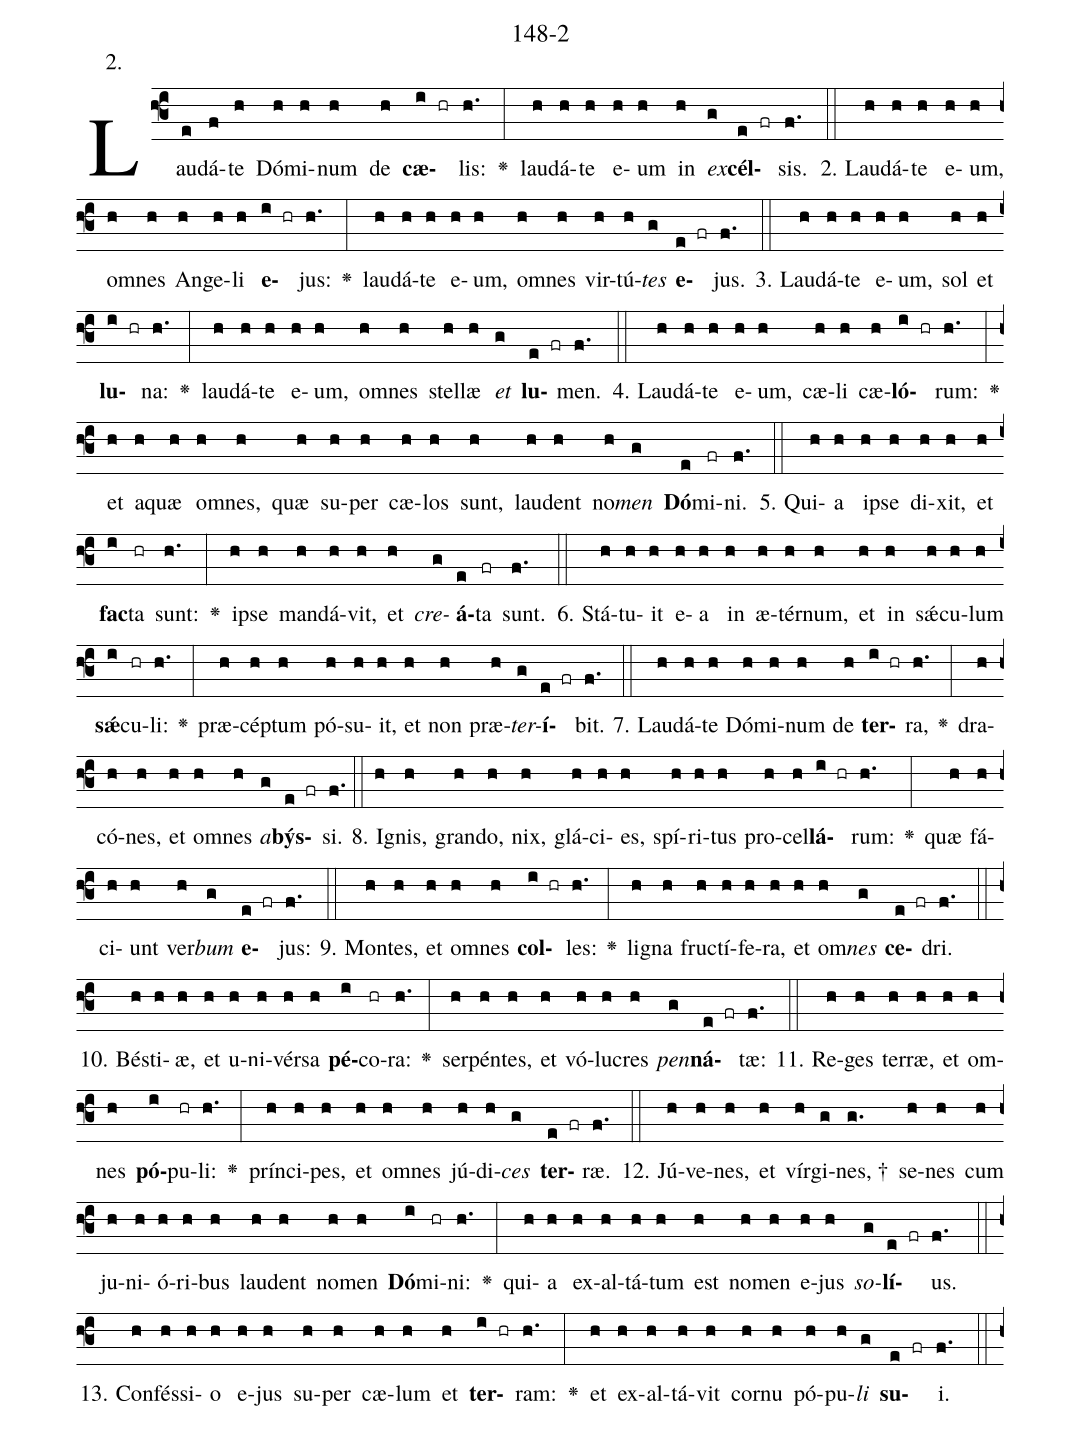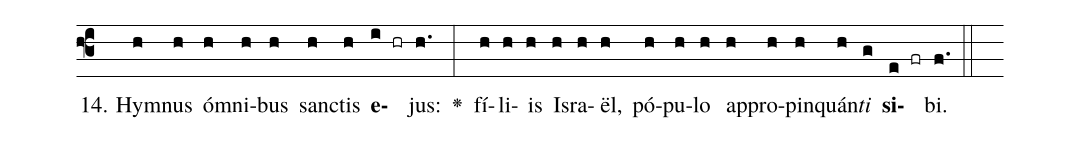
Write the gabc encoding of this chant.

name: 148-2;
annotation: 2.;
%%
(f3)Lau(e)dá(f)te(h) Dó(h)mi(h)num(h) de(h) <b>cæ</b>(i hr)lis:(h.) <v>\greheightstar</v>(:) lau(h)dá(h)te(h) e(h)um(h) in(h) <i>ex</i>(g)<b>cél</b>(e fr)sis.(f.) (::)
2. Lau(h)dá(h)te(h) e(h)um,(h) om(h)nes(h) An(h)ge(h)li(h) <b>e</b>(i hr)jus:(h.) <v>\greheightstar</v>(:) lau(h)dá(h)te(h) e(h)um,(h) om(h)nes(h) vir(h)tú(h)<i>tes</i>(g) <b>e</b>(e fr)jus.(f.) (::)
3. Lau(h)dá(h)te(h) e(h)um,(h) sol(h) et(h) <b>lu</b>(i hr)na:(h.) <v>\greheightstar</v>(:) lau(h)dá(h)te(h) e(h)um,(h) om(h)nes(h) stel(h)læ(h) <i>et</i>(g) <b>lu</b>(e fr)men.(f.) (::)
4. Lau(h)dá(h)te(h) e(h)um,(h) cæ(h)li(h) cæ(h)<b>ló</b>(i hr)rum:(h.) <v>\greheightstar</v>(:) et(h) a(h)quæ(h) om(h)nes,(h) quæ(h) su(h)per(h) cæ(h)los(h) sunt,(h) lau(h)dent(h) no(h)<i>men</i>(g) <b>Dó</b>(e)mi(fr)ni.(f.) (::)
5. Qui(h)a(h) ip(h)se(h) di(h)xit,(h) et(h) <b>fac</b>(i)ta(hr) sunt:(h.) <v>\greheightstar</v>(:) ip(h)se(h) man(h)dá(h)vit,(h) et(h) <i>cre</i>(g)<b>á</b>(e)ta(fr) sunt.(f.) (::)
6. Stá(h)tu(h)it(h) e(h)a(h) in(h) æ(h)tér(h)num,(h) et(h) in(h) sǽ(h)cu(h)lum(h) <b>sǽ</b>(i)cu(hr)li:(h.) <v>\greheightstar</v>(:) præ(h)cép(h)tum(h) pó(h)su(h)it,(h) et(h) non(h) præ(h)<i>ter</i>(g)<b>í</b>(e fr)bit.(f.) (::)
7. Lau(h)dá(h)te(h) Dó(h)mi(h)num(h) de(h) <b>ter</b>(i hr)ra,(h.) <v>\greheightstar</v>(:) dra(h)có(h)nes,(h) et(h) om(h)nes(h) <i>a</i>(g)<b>býs</b>(e fr)si.(f.) (::)
8. I(h)gnis,(h) gran(h)do,(h) nix,(h) glá(h)ci(h)es,(h) spí(h)ri(h)tus(h) pro(h)cel(h)<b>lá</b>(i hr)rum:(h.) <v>\greheightstar</v>(:) quæ(h) fá(h)ci(h)unt(h) ver(h)<i>bum</i>(g) <b>e</b>(e fr)jus:(f.) (::)
9. Mon(h)tes,(h) et(h) om(h)nes(h) <b>col</b>(i hr)les:(h.) <v>\greheightstar</v>(:) li(h)gna(h) fruc(h)tí(h)fe(h)ra,(h) et(h) om(h)<i>nes</i>(g) <b>ce</b>(e fr)dri.(f.) (::)
10. Bés(h)ti(h)æ,(h) et(h) u(h)ni(h)vér(h)sa(h) <b>pé</b>(i)co(hr)ra:(h.) <v>\greheightstar</v>(:) ser(h)pén(h)tes,(h) et(h) vó(h)lu(h)cres(h) <i>pen</i>(g)<b>ná</b>(e fr)tæ:(f.) (::)
11. Re(h)ges(h) ter(h)ræ,(h) et(h) om(h)nes(h) <b>pó</b>(i)pu(hr)li:(h.) <v>\greheightstar</v>(:) prín(h)ci(h)pes,(h) et(h) om(h)nes(h) jú(h)di(h)<i>ces</i>(g) <b>ter</b>(e fr)ræ.(f.) (::)
12. Jú(h)ve(h)nes,(h) et(h) vír(h)gi(g)nes, †(g.) se(h)nes(h) cum(h) ju(h)ni(h)ó(h)ri(h)bus(h) lau(h)dent(h) no(h)men(h) <b>Dó</b>(i)mi(hr)ni:(h.) <v>\greheightstar</v>(:) qui(h)a(h) ex(h)al(h)tá(h)tum(h) est(h) no(h)men(h) e(h)jus(h) <i>so</i>(g)<b>lí</b>(e fr)us.(f.) (::)
13. Con(h)fés(h)si(h)o(h) e(h)jus(h) su(h)per(h) cæ(h)lum(h) et(h) <b>ter</b>(i hr)ram:(h.) <v>\greheightstar</v>(:) et(h) ex(h)al(h)tá(h)vit(h) cor(h)nu(h) pó(h)pu(h)<i>li</i>(g) <b>su</b>(e fr)i.(f.) (::)
14. Hym(h)nus(h) óm(h)ni(h)bus(h) sanc(h)tis(h) <b>e</b>(i hr)jus:(h.) <v>\greheightstar</v>(:) fí(h)li(h)is(h) Is(h)ra(h)ël,(h) pó(h)pu(h)lo(h) ap(h)pro(h)pin(h)quán(h)<i>ti</i>(g) <b>si</b>(e fr)bi.(f.) (::)
